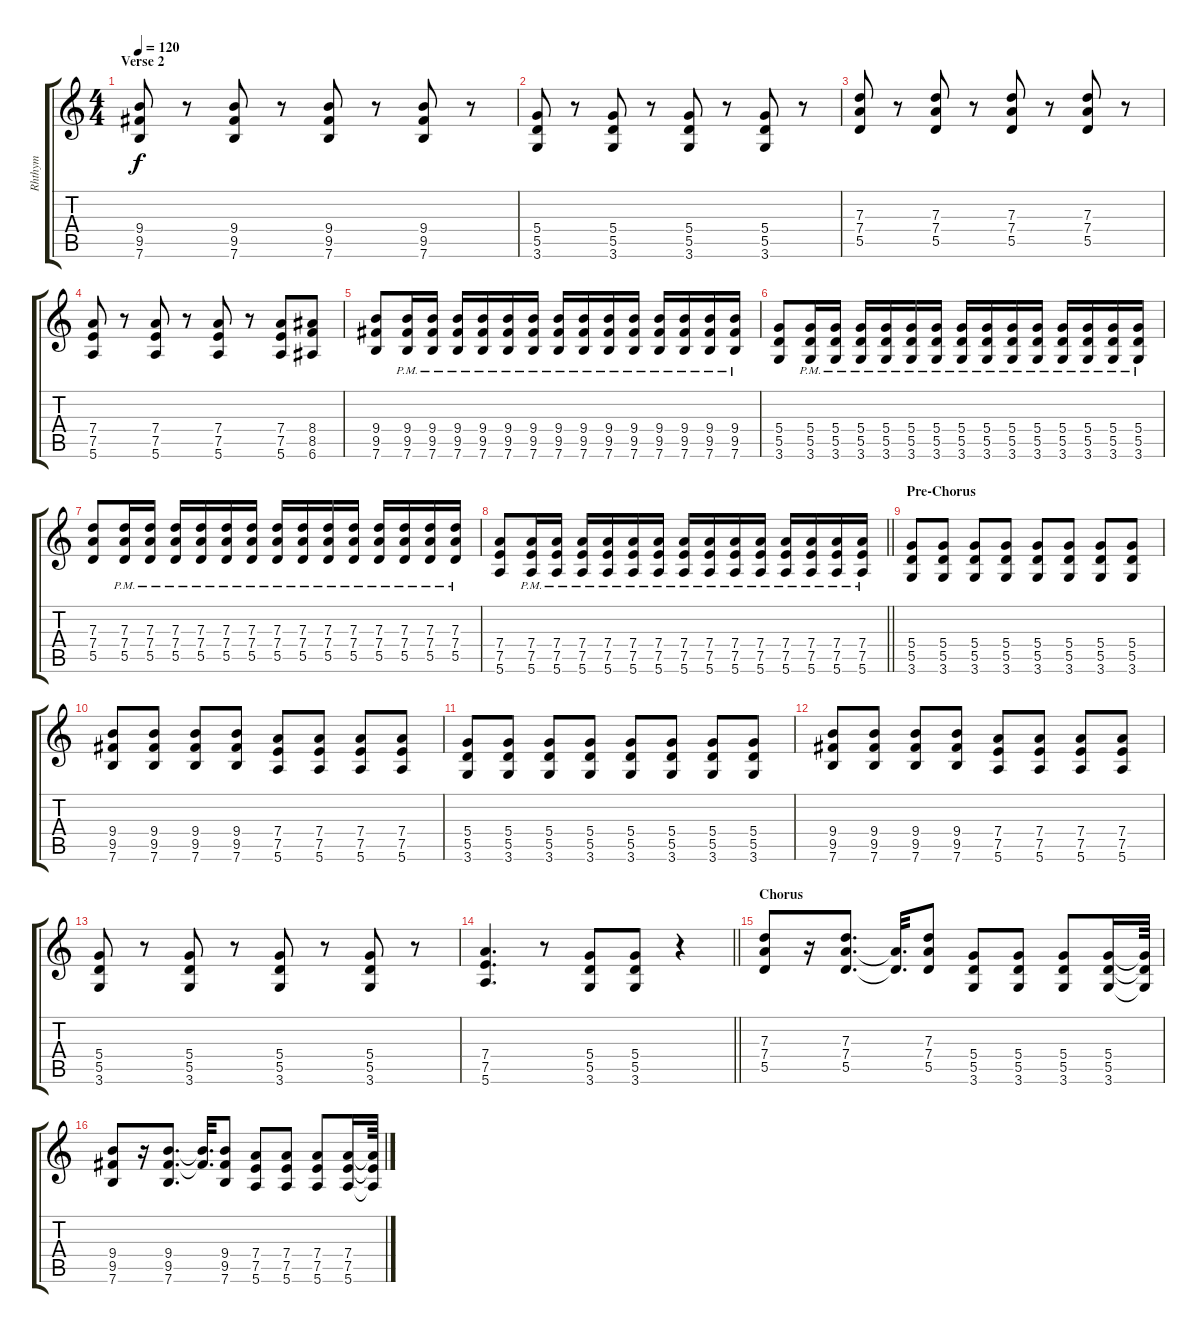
\track ("Rhthym" "Rhthym") {instrument overdrivenguitar}
\staff {score tabs}
\tuning (E4 B3 G3 D3 A2 E2) {hide}
\ts (4 4)
\section ("" "Verse 2")
\tempo 120
\clef g2
\ks c
(9.4 9.5 7.6).8{dy f} r.8 (9.4 9.5 7.6).8 r.8 (9.4 9.5 7.6).8 r.8 (9.4 9.5 7.6).8 r.8 |
(5.4 5.5 3.6).8 r.8 (5.4 5.5 3.6).8 r.8 (5.4 5.5 3.6).8 r.8 (5.4 5.5 3.6).8 r.8 |
(7.3 7.4 5.5).8 r.8 (7.3 7.4 5.5).8 r.8 (7.3 7.4 5.5).8 r.8 (7.3 7.4 5.5).8 r.8 |
(7.4 7.5 5.6).8 r.8 (7.4 7.5 5.6).8 r.8 (7.4 7.5 5.6).8 r.8 (7.4 7.5 5.6).8 (8.4 8.5 6.6).8 |
(9.4 9.5 7.6).8 (9.4{pm} 9.5{pm} 7.6{pm}).16 (9.4{pm} 9.5{pm} 7.6{pm}).16 (9.4{pm} 9.5{pm} 7.6{pm}).16 (9.4{pm} 9.5{pm} 7.6{pm}).16 (9.4{pm} 9.5{pm} 7.6{pm}).16 (9.4{pm} 9.5{pm} 7.6{pm}).16 (9.4{pm} 9.5{pm} 7.6{pm}).16 (9.4{pm} 9.5{pm} 7.6{pm}).16 (9.4{pm} 9.5{pm} 7.6{pm}).16 (9.4{pm} 9.5{pm} 7.6{pm}).16 (9.4{pm} 9.5{pm} 7.6{pm}).16 (9.4{pm} 9.5{pm} 7.6{pm}).16 (9.4{pm} 9.5{pm} 7.6{pm}).16 (9.4{pm} 9.5{pm} 7.6{pm}).16 |
(5.4 5.5 3.6).8 (5.4{pm} 5.5{pm} 3.6{pm}).16 (5.4{pm} 5.5{pm} 3.6{pm}).16 (5.4{pm} 5.5{pm} 3.6{pm}).16 (5.4{pm} 5.5{pm} 3.6{pm}).16 (5.4{pm} 5.5{pm} 3.6{pm}).16 (5.4{pm} 5.5{pm} 3.6{pm}).16 (5.4{pm} 5.5{pm} 3.6{pm}).16 (5.4{pm} 5.5{pm} 3.6{pm}).16 (5.4{pm} 5.5{pm} 3.6{pm}).16 (5.4{pm} 5.5{pm} 3.6{pm}).16 (5.4{pm} 5.5{pm} 3.6{pm}).16 (5.4{pm} 5.5{pm} 3.6{pm}).16 (5.4{pm} 5.5{pm} 3.6{pm}).16 (5.4{pm} 5.5{pm} 3.6{pm}).16 |
(7.3 7.4 5.5).8 (7.3{pm} 7.4{pm} 5.5{pm}).16 (7.3{pm} 7.4{pm} 5.5{pm}).16 (7.3{pm} 7.4{pm} 5.5{pm}).16 (7.3{pm} 7.4{pm} 5.5{pm}).16 (7.3{pm} 7.4{pm} 5.5{pm}).16 (7.3{pm} 7.4{pm} 5.5{pm}).16 (7.3{pm} 7.4{pm} 5.5{pm}).16 (7.3{pm} 7.4{pm} 5.5{pm}).16 (7.3{pm} 7.4{pm} 5.5{pm}).16 (7.3{pm} 7.4{pm} 5.5{pm}).16 (7.3{pm} 7.4{pm} 5.5{pm}).16 (7.3{pm} 7.4{pm} 5.5{pm}).16 (7.3{pm} 7.4{pm} 5.5{pm}).16 (7.3{pm} 7.4{pm} 5.5{pm}).16 |
\barLineRight lightlight
(7.4 7.5 5.6).8 (7.4{pm} 7.5{pm} 5.6{pm}).16 (7.4{pm} 7.5{pm} 5.6{pm}).16 (7.4{pm} 7.5{pm} 5.6{pm}).16 (7.4{pm} 7.5{pm} 5.6{pm}).16 (7.4{pm} 7.5{pm} 5.6{pm}).16 (7.4{pm} 7.5{pm} 5.6{pm}).16 (7.4{pm} 7.5{pm} 5.6{pm}).16 (7.4{pm} 7.5{pm} 5.6{pm}).16 (7.4{pm} 7.5{pm} 5.6{pm}).16 (7.4{pm} 7.5{pm} 5.6{pm}).16 (7.4{pm} 7.5{pm} 5.6{pm}).16 (7.4{pm} 7.5{pm} 5.6{pm}).16 (7.4{pm} 7.5{pm} 5.6{pm}).16 (7.4{pm} 7.5{pm} 5.6{pm}).16 |
\section ("" "Pre-Chorus")
(5.4 5.5 3.6).8 (5.4 5.5 3.6).8 (5.4 5.5 3.6).8 (5.4 5.5 3.6).8 (5.4 5.5 3.6).8 (5.4 5.5 3.6).8 (5.4 5.5 3.6).8 (5.4 5.5 3.6).8 |
(9.4 9.5 7.6).8 (9.4 9.5 7.6).8 (9.4 9.5 7.6).8 (9.4 9.5 7.6).8 (7.4 7.5 5.6).8 (7.4 7.5 5.6).8 (7.4 7.5 5.6).8 (7.4 7.5 5.6).8 |
(5.4 5.5 3.6).8 (5.4 5.5 3.6).8 (5.4 5.5 3.6).8 (5.4 5.5 3.6).8 (5.4 5.5 3.6).8 (5.4 5.5 3.6).8 (5.4 5.5 3.6).8 (5.4 5.5 3.6).8 |
(9.4 9.5 7.6).8 (9.4 9.5 7.6).8 (9.4 9.5 7.6).8 (9.4 9.5 7.6).8 (7.4 7.5 5.6).8 (7.4 7.5 5.6).8 (7.4 7.5 5.6).8 (7.4 7.5 5.6).8 |
(5.4 5.5 3.6).8 r.8 (5.4 5.5 3.6).8 r.8 (5.4 5.5 3.6).8 r.8 (5.4 5.5 3.6).8 r.8 |
\barLineRight lightlight
(7.4 7.5 5.6).4{d} r.8 (5.4 5.5 3.6).8 (5.4 5.5 3.6).8 r.4 |
\section ("" "Chorus")
(7.3 7.4 5.5).8 r.16 (7.3 7.4 5.5).8{d} (7.4{t} 5.5{t}).32{d} (7.3 7.4 5.5).8 (5.4 5.5 3.6).8 (5.4 5.5 3.6).8 (5.4 5.5 3.6).8 (5.4 5.5 3.6).16 (5.4{t} 5.5{t} 3.6{t}).64 |
(9.4 9.5 7.6).8 r.16 (9.4 9.5 7.6).8{d} (9.4{t} 9.5{t}).32{d} (9.4 9.5 7.6).8 (7.4 7.5 5.6).8 (7.4 7.5 5.6).8 (7.4 7.5 5.6).8 (7.4 7.5 5.6).16 (7.4{t} 7.5{t} 5.6{t}).64
